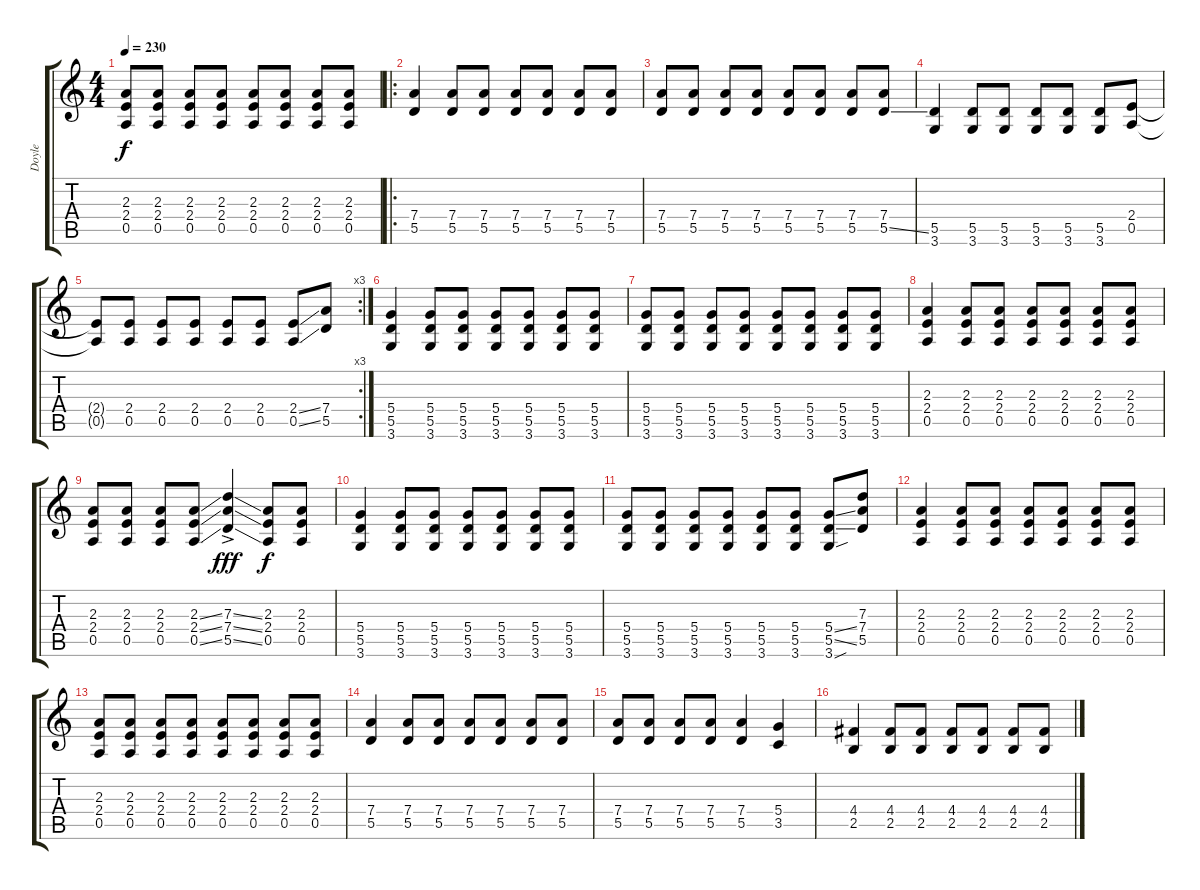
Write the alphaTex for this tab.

\track ("Doyle" "Doyle") {instrument distortionguitar}
\staff {score tabs}
\tuning (E4 B3 G3 D3 A2 E2) {hide}
\ts (4 4)
\tempo 230
\clef g2
\ks c
(2.3 2.4 0.5).8{dy f} (2.3 2.4 0.5).8 (2.3 2.4 0.5).8 (2.3 2.4 0.5).8 (2.3 2.4 0.5).8 (2.3 2.4 0.5).8 (2.3 2.4 0.5).8 (2.3 2.4 0.5).8 |
\ro
(7.4 5.5).4 (7.4 5.5).8 (7.4 5.5).8 (7.4 5.5).8 (7.4 5.5).8 (7.4 5.5).8 (7.4 5.5).8 |
(7.4 5.5).8 (7.4 5.5).8 (7.4 5.5).8 (7.4 5.5).8 (7.4 5.5).8 (7.4 5.5).8 (7.4 5.5).8 (7.4 5.5{ss}).8 |
(5.5 3.6).4 (5.5 3.6).8 (5.5 3.6).8 (5.5 3.6).8 (5.5 3.6).8 (5.5 3.6).8 (2.4 0.5).8 |
\rc 3
(2.4{t} 0.5{t}).8 (2.4 0.5).8 (2.4 0.5).8 (2.4 0.5).8 (2.4 0.5).8 (2.4 0.5).8 (2.4{ss} 0.5{ss}).8 (7.4 5.5).8 |
(5.4 5.5 3.6).4 (5.4 5.5 3.6).8 (5.4 5.5 3.6).8 (5.4 5.5 3.6).8 (5.4 5.5 3.6).8 (5.4 5.5 3.6).8 (5.4 5.5 3.6).8 |
(5.4 5.5 3.6).8 (5.4 5.5 3.6).8 (5.4 5.5 3.6).8 (5.4 5.5 3.6).8 (5.4 5.5 3.6).8 (5.4 5.5 3.6).8 (5.4 5.5 3.6).8 (5.4 5.5 3.6).8 |
(2.3 2.4 0.5).4 (2.3 2.4 0.5).8 (2.3 2.4 0.5).8 (2.3 2.4 0.5).8 (2.3 2.4 0.5).8 (2.3 2.4 0.5).8 (2.3 2.4 0.5).8 |
(2.3 2.4 0.5).8 (2.3 2.4 0.5).8 (2.3 2.4 0.5).8 (2.3{ss} 2.4{ss} 0.5{ss}).8 (7.3{ss ac} 7.4{ss ac} 5.5{ss ac}).4{dy fff} (2.3 2.4 0.5).8{dy f} (2.3 2.4 0.5).8 |
(5.4 5.5 3.6).4 (5.4 5.5 3.6).8 (5.4 5.5 3.6).8 (5.4 5.5 3.6).8 (5.4 5.5 3.6).8 (5.4 5.5 3.6).8 (5.4 5.5 3.6).8 |
(5.4 5.5 3.6).8 (5.4 5.5 3.6).8 (5.4 5.5 3.6).8 (5.4 5.5 3.6).8 (5.4 5.5 3.6).8 (5.4 5.5 3.6).8 (5.4{ss} 5.5{ss} 3.6{sou}).8 (7.3 7.4 5.5).8 |
(2.3 2.4 0.5).4 (2.3 2.4 0.5).8 (2.3 2.4 0.5).8 (2.3 2.4 0.5).8 (2.3 2.4 0.5).8 (2.3 2.4 0.5).8 (2.3 2.4 0.5).8 |
(2.3 2.4 0.5).8 (2.3 2.4 0.5).8 (2.3 2.4 0.5).8 (2.3 2.4 0.5).8 (2.3 2.4 0.5).8 (2.3 2.4 0.5).8 (2.3 2.4 0.5).8 (2.3 2.4 0.5).8 |
(7.4 5.5).4 (7.4 5.5).8 (7.4 5.5).8 (7.4 5.5).8 (7.4 5.5).8 (7.4 5.5).8 (7.4 5.5).8 |
(7.4 5.5).8 (7.4 5.5).8 (7.4 5.5).8 (7.4 5.5).8 (7.4 5.5).4 (5.4 3.5).4 |
(4.4 2.5).4 (4.4 2.5).8 (4.4 2.5).8 (4.4 2.5).8 (4.4 2.5).8 (4.4 2.5).8 (4.4 2.5).8
